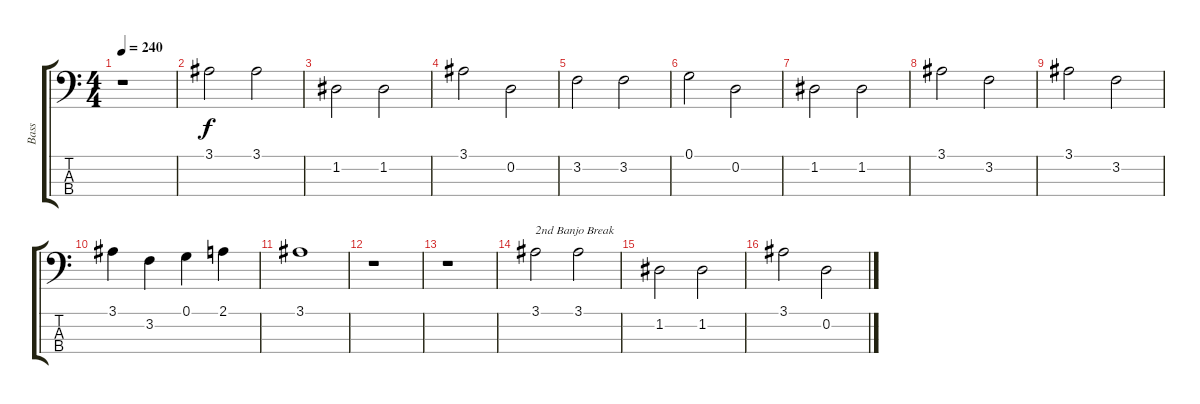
\track ("Bass" "Bass") {instrument electricbassfinger}
\staff {score tabs}
\tuning (G2 D2 A1 E1) {hide}
\ts (4 4)
\tempo 240
\clef f4
\ks c
r.1{dy f instrument electricbassfinger} |
3.1.2 3.1.2 |
1.2.2 1.2.2 |
3.1.2 0.2.2 |
3.2.2 3.2.2 |
0.1.2 0.2.2 |
1.2.2 1.2.2 |
3.1.2 3.2.2 |
3.1.2 3.2.2 |
3.1.4 3.2.4 0.1.4 2.1.4 |
3.1.1 |
r.1 |
r.1 |
3.1.2{txt "2nd Banjo Break"} 3.1.2 |
1.2.2 1.2.2 |
3.1.2 0.2.2
